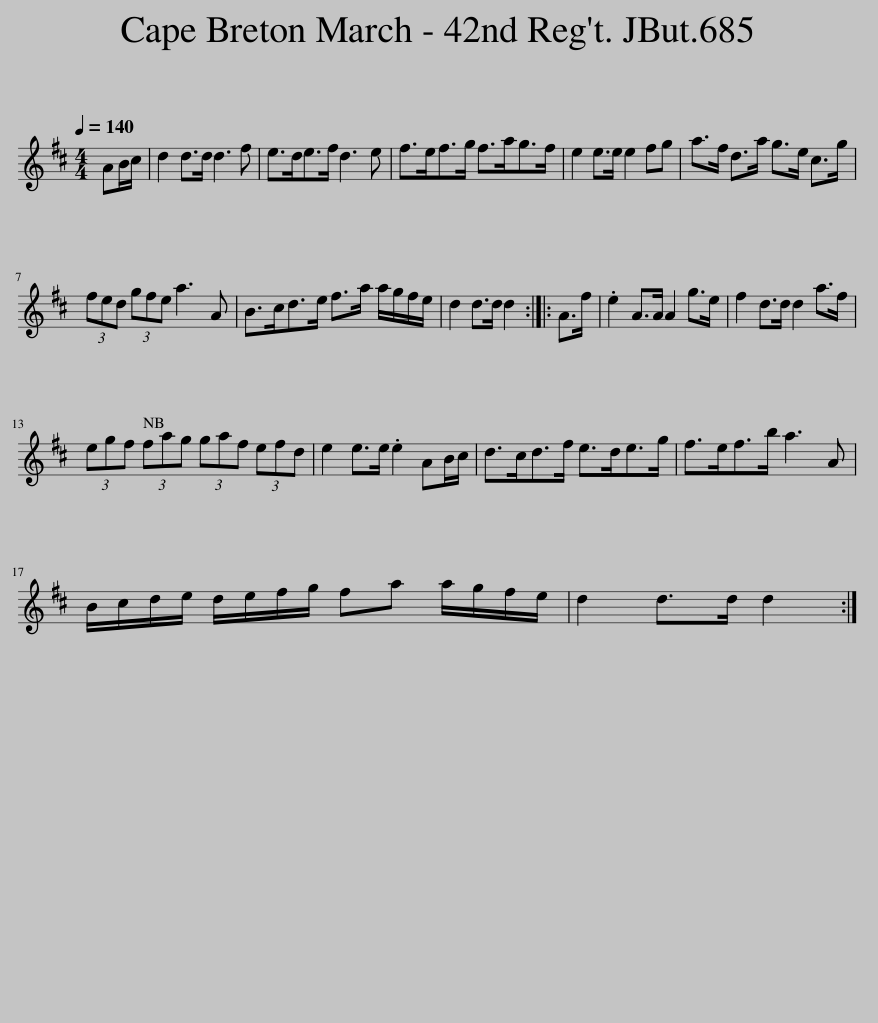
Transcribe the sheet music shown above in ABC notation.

X:1
L:1/8
Q:1/4=140
M:4/4
I:linebreak $
K:D
V:1 treble
V:1
 AB/c/ | d2 d>d d3 f | e>de>f d3 e | f>ef>g f>ag>f | e2 e>e e2 fg | %5
 a>f d>a g>e c>g |$ (3fed (3gfe a3 A | B>cd>e f>a a/g/f/e/ | d2 d>d d2 :: A>f | %10
 .e2 A>A A2 g>e | f2 d>d d2 a>f |$ (3egf (3fag (3gaf (3efd | e2 e>e .e2 AB/c/ | d>cd>f e>de>g | %15
 f>ef>b a3 A |$ B/c/d/e/ d/e/f/g/ fa a/g/f/e/ | d2 d>d d2 :| %18
